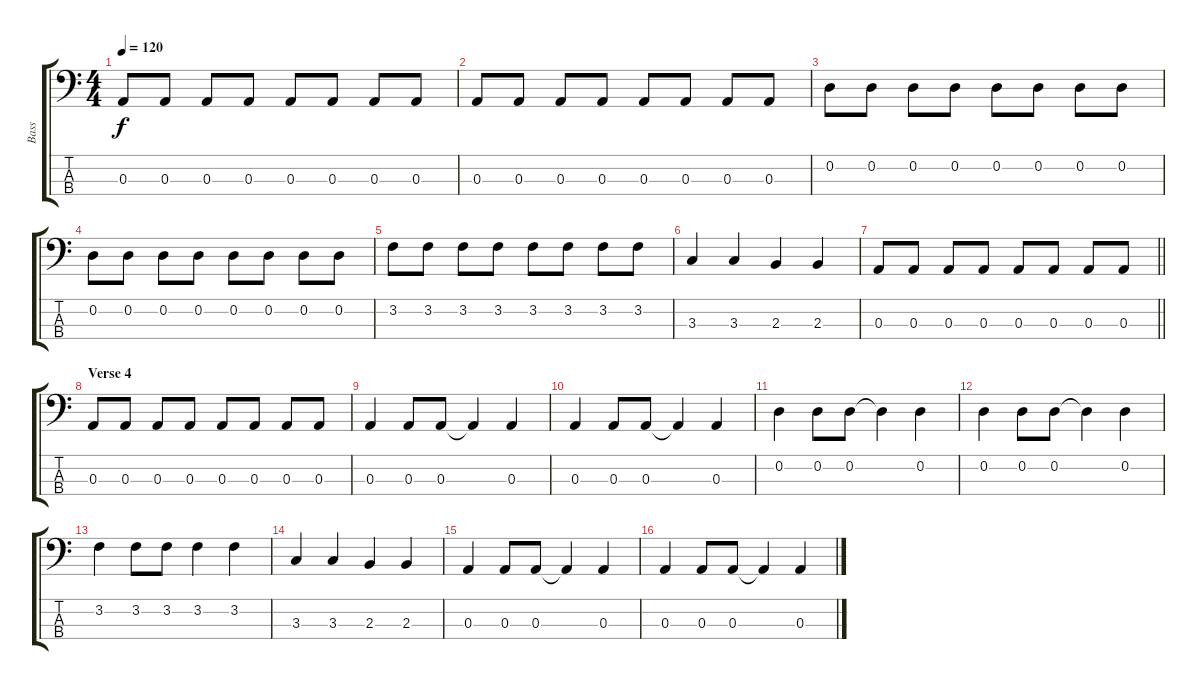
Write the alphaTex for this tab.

\track ("Bass" "Bass") {instrument electricbassfinger}
\staff {score tabs}
\tuning (G2 D2 A1 E1) {hide}
\ts (4 4)
\tempo 120
\clef f4
\ks c
0.3.8{dy f} 0.3.8 0.3.8 0.3.8 0.3.8 0.3.8 0.3.8 0.3.8 |
0.3.8 0.3.8 0.3.8 0.3.8 0.3.8 0.3.8 0.3.8 0.3.8 |
0.2.8 0.2.8 0.2.8 0.2.8 0.2.8 0.2.8 0.2.8 0.2.8 |
0.2.8 0.2.8 0.2.8 0.2.8 0.2.8 0.2.8 0.2.8 0.2.8 |
3.2.8 3.2.8 3.2.8 3.2.8 3.2.8 3.2.8 3.2.8 3.2.8 |
3.3.4 3.3.4 2.3.4 2.3.4 |
\barLineRight lightlight
0.3.8 0.3.8 0.3.8 0.3.8 0.3.8 0.3.8 0.3.8 0.3.8 |
\section ("" "Verse 4")
0.3.8 0.3.8 0.3.8 0.3.8 0.3.8 0.3.8 0.3.8 0.3.8 |
0.3.4 0.3.8 0.3.8 0.3{t}.4 0.3.4 |
0.3.4 0.3.8 0.3.8 0.3{t}.4 0.3.4 |
0.2.4 0.2.8 0.2.8 0.2{t}.4 0.2.4 |
0.2.4 0.2.8 0.2.8 0.2{t}.4 0.2.4 |
3.2.4 3.2.8 3.2.8 3.2.4 3.2.4 |
3.3.4 3.3.4 2.3.4 2.3.4 |
0.3.4 0.3.8 0.3.8 0.3{t}.4 0.3.4 |
0.3.4 0.3.8 0.3.8 0.3{t}.4 0.3.4
